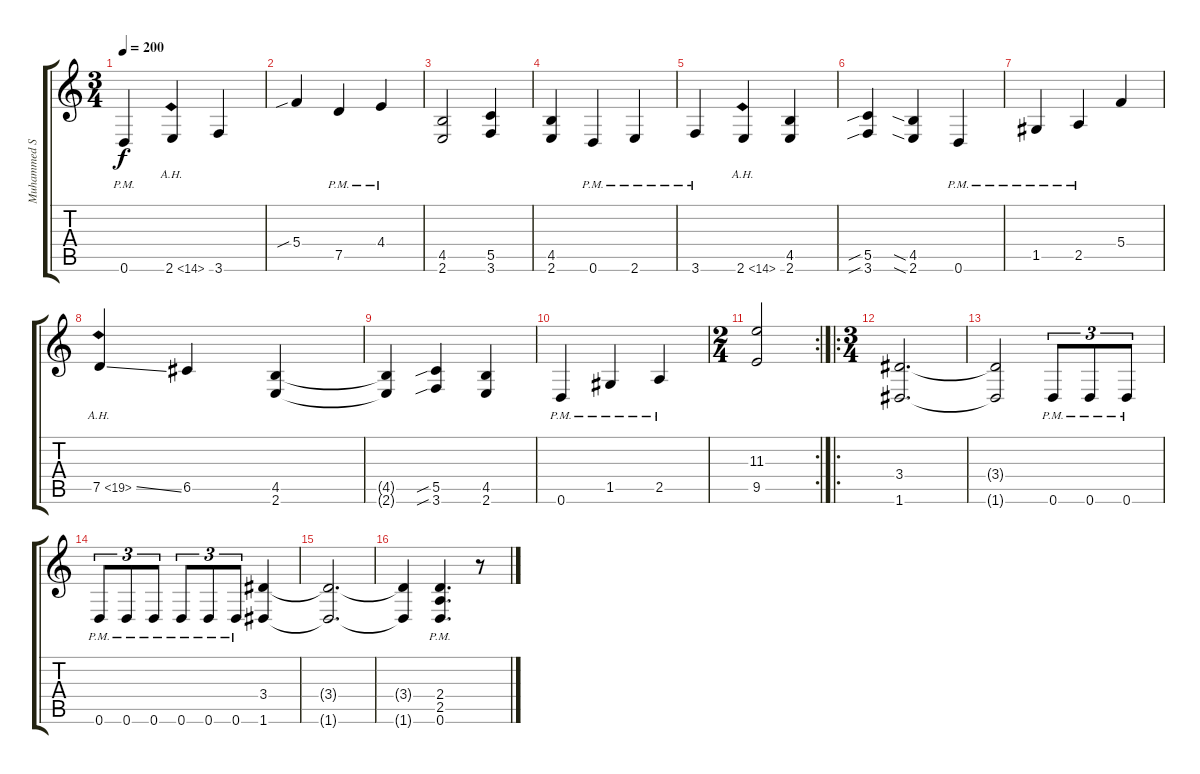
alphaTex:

\track ("Muhammed Suicmez" "Muhammed S") {instrument distortionguitar}
\staff {score tabs}
\tuning (D4 A3 F3 C3 G2 D2) {hide}
\ts (3 4)
\tempo 200
\clef g2
\ks c
0.6{pm}.4{dy f} 2.6{ah 12}.4 3.6.4 |
5.4{sib}.4 7.5{pm}.4 4.4{pm}.4 |
(4.5 2.6).2 (5.5 3.6).4 |
(4.5 2.6).4 0.6{pm}.4 2.6{pm}.4 |
3.6{pm}.4 2.6{ah 12}.4 (4.5 2.6).4 |
(5.5{sib} 3.6{sib}).4 (4.5{sia} 2.6{sia}).4 0.6{pm}.4 |
1.5{pm}.4 2.5{pm}.4 5.4.4 |
7.5{ah 12 ss}.4 6.5.4 (4.5 2.6).4 |
(4.5{t} 2.6{t}).4 (5.5{sib} 3.6{sib}).4 (4.5 2.6).4 |
0.6{pm}.4 1.5{pm}.4 2.5{pm}.4 |
\rc 2
\ts (2 4)
(11.3 9.5).2 |
\ro
\ts (3 4)
(3.4 1.6).2{d} |
(3.4{t} 1.6{t}).2 0.6{pm}.8{tu (3 2)} 0.6{pm}.8{tu (3 2)} 0.6{pm}.8{tu (3 2)} |
0.6{pm}.8{tu (3 2)} 0.6{pm}.8{tu (3 2)} 0.6{pm}.8{tu (3 2)} 0.6{pm}.8{tu (3 2)} 0.6{pm}.8{tu (3 2)} 0.6{pm}.8{tu (3 2)} (3.4 1.6).4 |
(3.4{t} 1.6{t}).2{d} |
(3.4{t} 1.6{t}).4 (2.4{pm} 2.5{pm} 0.6{pm}).4{d} r.8
